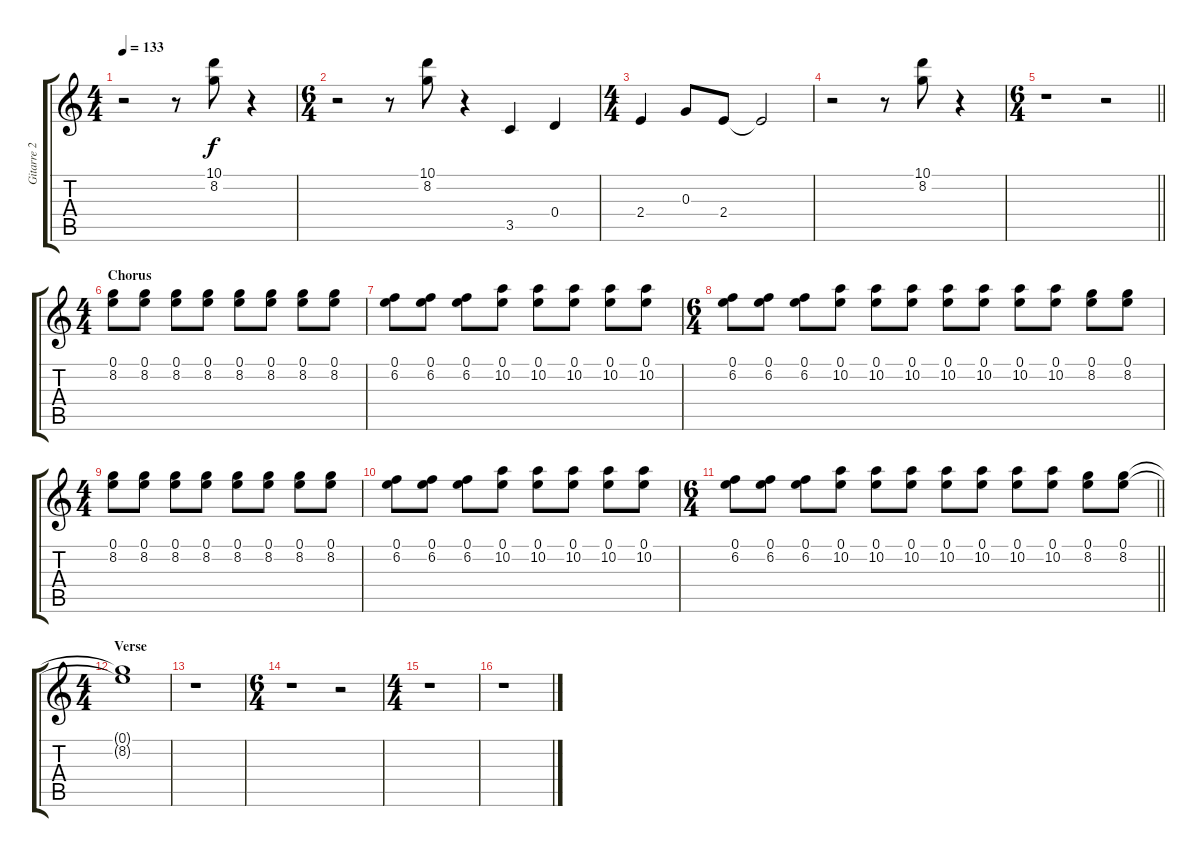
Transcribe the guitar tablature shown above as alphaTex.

\track ("Gitarre 2" "Gitarre 2") {instrument electricguitarclean}
\staff {score tabs}
\tuning (E4 B3 G3 D3 A2 E2) {hide}
\ts (4 4)
\tempo 133
\clef g2
\ks c
r.2{dy f} r.8 (10.1 8.2).8 r.4 |
\ts (6 4)
r.2 r.8 (10.1 8.2).8 r.4 3.5.4 0.4.4 |
\ts (4 4)
2.4.4 0.3.8 2.4.8 2.4{t}.2 |
r.2 r.8 (10.1 8.2).8 r.4 |
\ts (6 4)
\barLineRight lightlight
r.1 r.2 |
\ts (4 4)
\section ("" "Chorus")
(0.1 8.2).8 (0.1 8.2).8 (0.1 8.2).8 (0.1 8.2).8 (0.1 8.2).8 (0.1 8.2).8 (0.1 8.2).8 (0.1 8.2).8 |
(0.1 6.2).8 (0.1 6.2).8 (0.1 6.2).8 (0.1 10.2).8 (0.1 10.2).8 (0.1 10.2).8 (0.1 10.2).8 (0.1 10.2).8 |
\ts (6 4)
(0.1 6.2).8 (0.1 6.2).8 (0.1 6.2).8 (0.1 10.2).8 (0.1 10.2).8 (0.1 10.2).8 (0.1 10.2).8 (0.1 10.2).8 (0.1 10.2).8 (0.1 10.2).8 (0.1 8.2).8 (0.1 8.2).8 |
\ts (4 4)
(0.1 8.2).8 (0.1 8.2).8 (0.1 8.2).8 (0.1 8.2).8 (0.1 8.2).8 (0.1 8.2).8 (0.1 8.2).8 (0.1 8.2).8 |
(0.1 6.2).8 (0.1 6.2).8 (0.1 6.2).8 (0.1 10.2).8 (0.1 10.2).8 (0.1 10.2).8 (0.1 10.2).8 (0.1 10.2).8 |
\ts (6 4)
\barLineRight lightlight
(0.1 6.2).8 (0.1 6.2).8 (0.1 6.2).8 (0.1 10.2).8 (0.1 10.2).8 (0.1 10.2).8 (0.1 10.2).8 (0.1 10.2).8 (0.1 10.2).8 (0.1 10.2).8 (0.1 8.2).8 (0.1 8.2).8 |
\ts (4 4)
\section ("" "Verse")
(0.1{t} 8.2{t}).1 |
r.1 |
\ts (6 4)
r.1 r.2 |
\ts (4 4)
r.1 |
r.1
